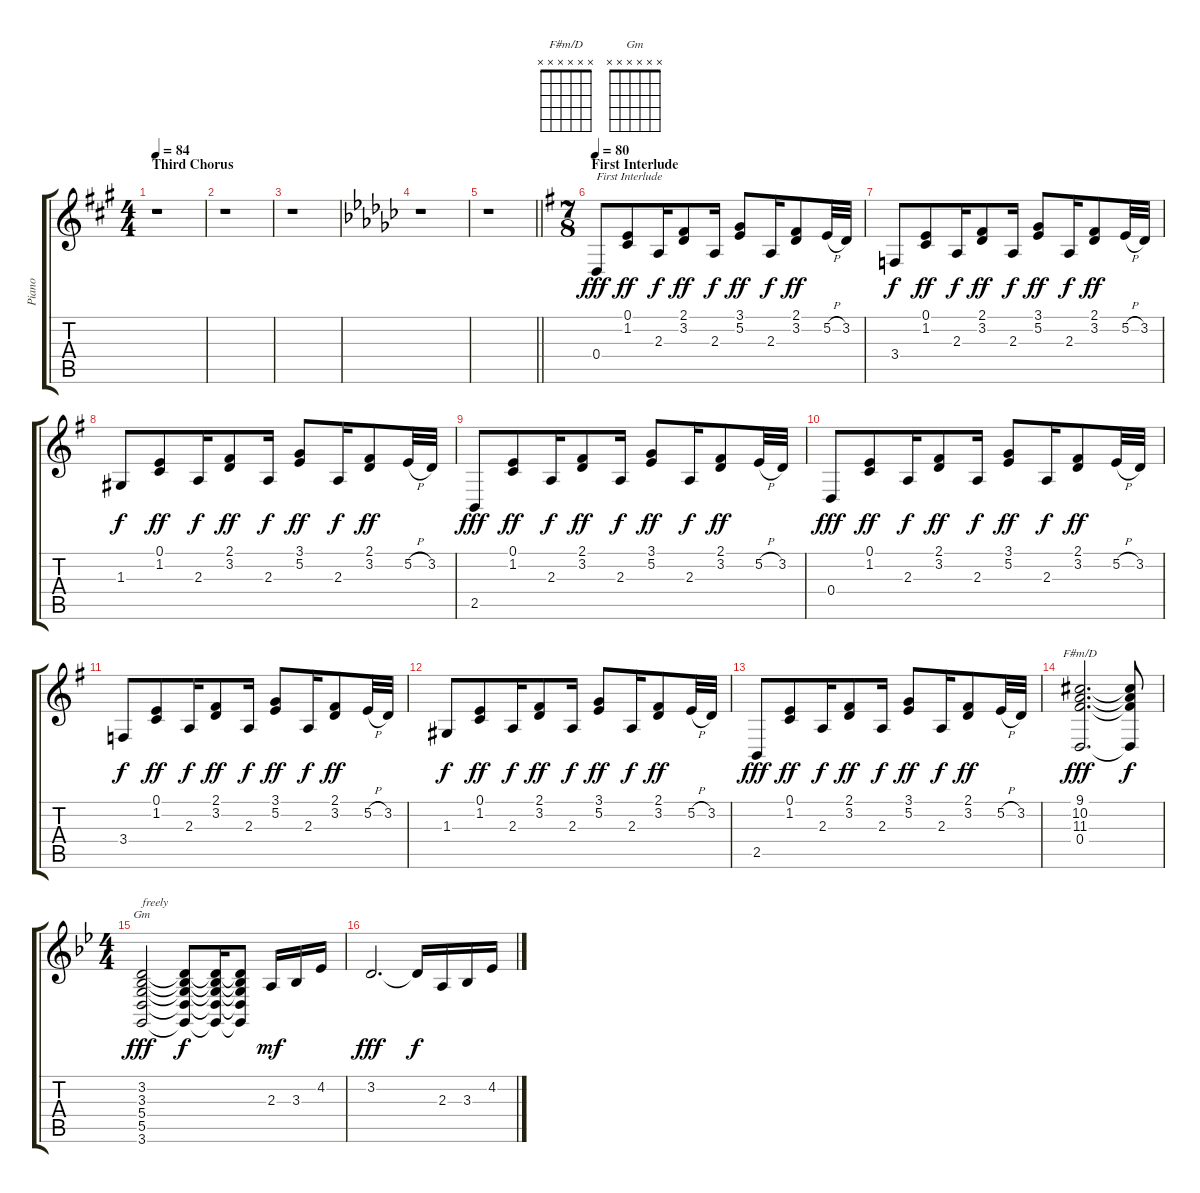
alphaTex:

\track ("Piano" "Piano") {instrument brightacousticpiano}
\staff {score tabs}
\tuning (E4 B3 G3 D3 A2 E2) {hide}
\chord ("F#m/D" x x x x x x)
\chord ("Gm" x x x x x x)
\ts (4 4)
\section ("" "Third Chorus")
\tempo 84
\clef g2
\ks a
r.1{dy fff} |
r.1 |
r.1 |
\ks gb
r.1 |
\barLineRight lightlight
r.1 |
\ts (7 8)
\section ("" "First Interlude")
\tempo 80
\ks g
0.4.8{txt "First Interlude"} (0.1 1.2).8{dy ff} 2.3.16{dy f} (2.1 3.2).8{dy ff} 2.3.16{dy f} (3.1 5.2).8{dy ff} 2.3.16{dy f} (2.1 3.2).8{dy ff} 5.2{h}.32 3.2.32 |
3.4.8{dy f} (0.1 1.2).8{dy ff} 2.3.16{dy f} (2.1 3.2).8{dy ff} 2.3.16{dy f} (3.1 5.2).8{dy ff} 2.3.16{dy f} (2.1 3.2).8{dy ff} 5.2{h}.32 3.2.32 |
1.3.8{dy f} (0.1 1.2).8{dy ff} 2.3.16{dy f} (2.1 3.2).8{dy ff} 2.3.16{dy f} (3.1 5.2).8{dy ff} 2.3.16{dy f} (2.1 3.2).8{dy ff} 5.2{h}.32 3.2.32 |
2.5.8{dy fff} (0.1 1.2).8{dy ff} 2.3.16{dy f} (2.1 3.2).8{dy ff} 2.3.16{dy f} (3.1 5.2).8{dy ff} 2.3.16{dy f} (2.1 3.2).8{dy ff} 5.2{h}.32 3.2.32 |
0.4.8{dy fff} (0.1 1.2).8{dy ff} 2.3.16{dy f} (2.1 3.2).8{dy ff} 2.3.16{dy f} (3.1 5.2).8{dy ff} 2.3.16{dy f} (2.1 3.2).8{dy ff} 5.2{h}.32 3.2.32 |
3.4.8{dy f} (0.1 1.2).8{dy ff} 2.3.16{dy f} (2.1 3.2).8{dy ff} 2.3.16{dy f} (3.1 5.2).8{dy ff} 2.3.16{dy f} (2.1 3.2).8{dy ff} 5.2{h}.32 3.2.32 |
1.3.8{dy f} (0.1 1.2).8{dy ff} 2.3.16{dy f} (2.1 3.2).8{dy ff} 2.3.16{dy f} (3.1 5.2).8{dy ff} 2.3.16{dy f} (2.1 3.2).8{dy ff} 5.2{h}.32 3.2.32 |
2.5.8{dy fff} (0.1 1.2).8{dy ff} 2.3.16{dy f} (2.1 3.2).8{dy ff} 2.3.16{dy f} (3.1 5.2).8{dy ff} 2.3.16{dy f} (2.1 3.2).8{dy ff} 5.2{h}.32 3.2.32 |
(9.1 10.2 11.3 0.4).2{d ch "F#m/D" dy fff} (9.1{t} 10.2{t} 11.3{t} 0.4{t}).8{dy f} |
\ts (4 4)
\ks bb
(3.2 3.3 5.4 5.5 3.6).2{ch "Gm" txt "freely" dy fff} (3.2{t} 3.3{t} 5.4{t} 5.5{t} 3.6{t}).8{dy f} (3.2{t} 3.3{t} 5.4{t} 5.5{t} 3.6{t}).16 (3.2{t} 3.3{t} 5.4{t} 5.5{t} 3.6{t}).8 2.3.16{dy mf} 3.3.16 4.2.16 |
\ks gminor
3.2.2{d dy fff} 3.2{t}.16{dy f} 2.3.16 3.3.16 4.2.16
